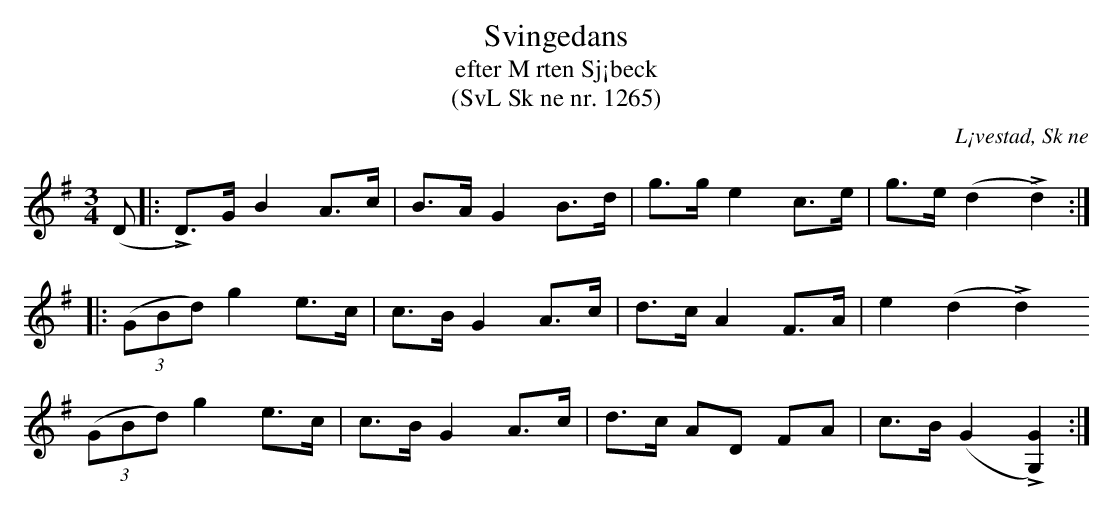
X:1
T:Svingedans
T:efter M rten Sj¡beck
T:(SvL Sk ne nr. 1265)
O:L¡vestad, Sk ne
M:3/4
L:1/8
Q:1/4=108
K:G
(D |: LD)>G B2 A>c | B>A G2 B>d | g>g e2 c>e | g>e (d2 Ld2) :|
|: ((3GBd) g2 e>c | c>B G2 A>c | d>c A2 F>A | e2 (d2 Ld2)
   ((3GBd) g2 e>c | c>B G2 A>c | d>c AD FA | c>B (G2 L[G2G,2]) :|
